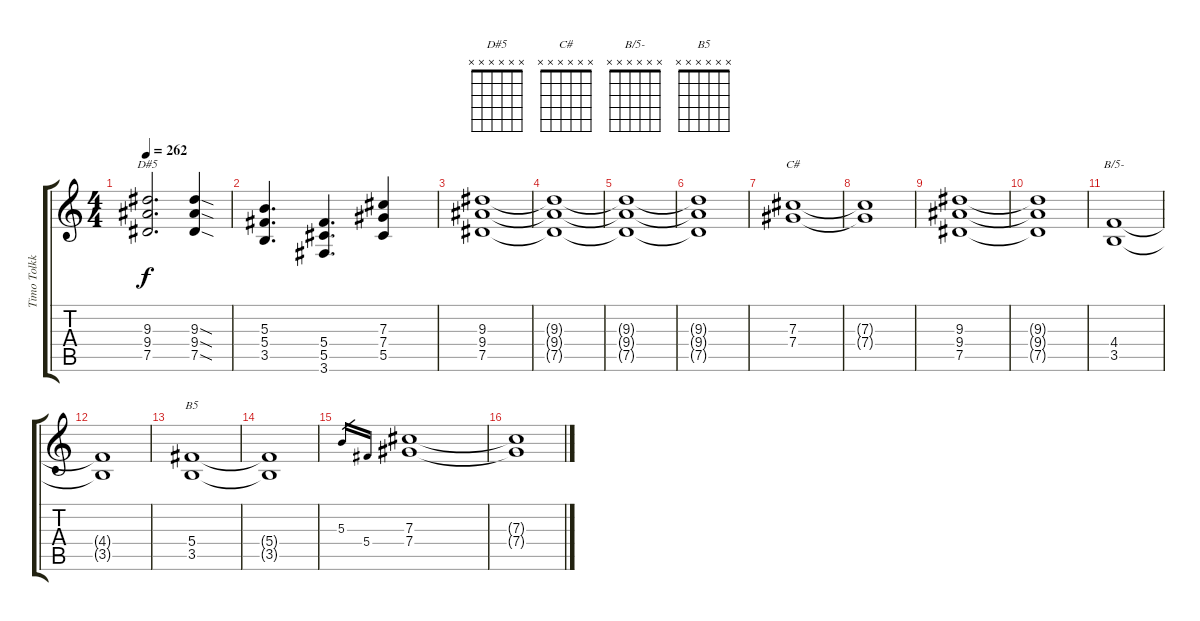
\track ("Timo Tolkki" "Timo Tolkk") {instrument distortionguitar}
\staff {score tabs}
\tuning (Eb4 Bb3 Gb3 Db3 Ab2 Eb2) {hide}
\chord ("D#5" x x x x x x)
\chord ("C#" x x x x x x)
\chord ("B/5-" x x x x x x)
\chord ("B5" x x x x x x)
\ts (4 4)
\tempo 262
\clef g2
\ks c
(9.3 9.4 7.5).2{d ch "D#5" dy f} (9.3{sod} 9.4{sod} 7.5{sod}).4 |
(5.3 5.4 3.5).4{d} (5.4 5.5 3.6).4{d} (7.3 7.4 5.5).4 |
(9.3 9.4 7.5).1 |
(9.3{t} 9.4{t} 7.5{t}).1 |
(9.3{t} 9.4{t} 7.5{t}).1 |
(9.3{t} 9.4{t} 7.5{t}).1 |
(7.3 7.4).1{ch "C#"} |
(7.3{t} 7.4{t}).1 |
(9.3 9.4 7.5).1 |
(9.3{t} 9.4{t} 7.5{t}).1 |
(4.4 3.5).1{ch "B/5-"} |
(4.4{t} 3.5{t}).1 |
(5.4 3.5).1{ch "B5"} |
(5.4{t} 3.5{t}).1 |
5.3.16{gr} 5.4.16{gr} (7.3 7.4).1 |
(7.3{t} 7.4{t}).1
